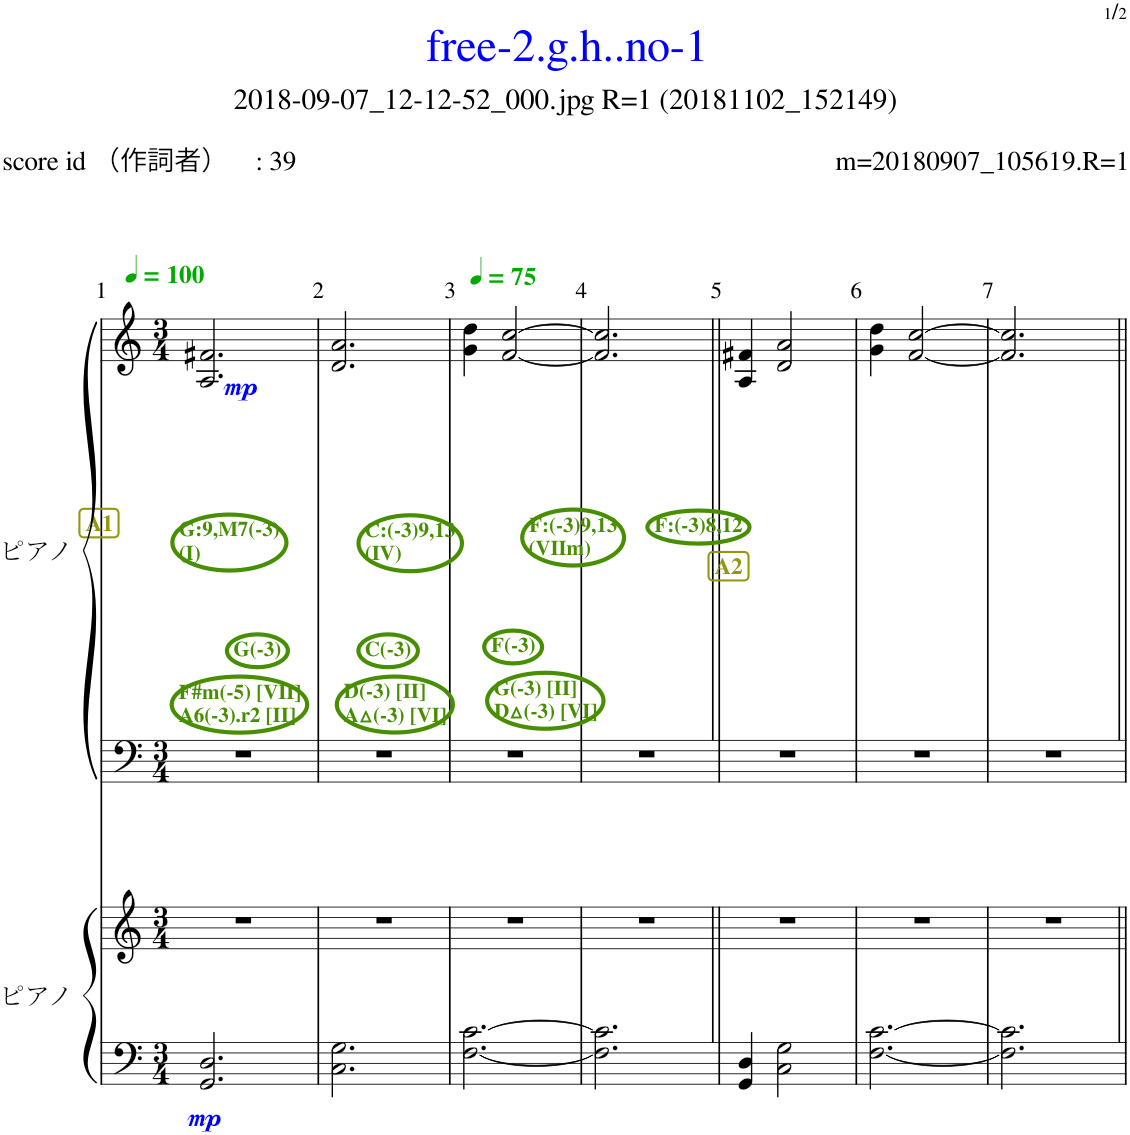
**kern	**kern	**dynam	**kern	**kern	**dynam
*part2	*part2	*part2	*part1	*part1	*part1
*staff4	*staff3	*staff3/4	*staff2	*staff1	*staff1/2
*I"ピアノ	*	*	*I"ピアノ	*	*
*clefF4	*clefG2	*	*clefF4	*clefG2	*
*k[]	*k[]	*	*k[]	*k[]	*
*M3/4	*M3/4	*	*M3/4	*M3/4	*
*MM100	*MM100	*	*MM100	*MM100	*
!!LO:REH:place=s1:b:B:cj:color=#91980E:fs=11:t=A1
=1	=1	=1	=1	=1	=1
!	!	!	!	!LO:TX:b:B:color=#478E00:t=G&colon;9,M7(-3)	!
!	!	!	!	!LO:TX:b:t=(I)	!
!	!	!	!	!LO:TX:b:B:color=#478E00:t=G(-3)	!
!	!	!	!	!LO:TX:b:B:color=#478E00:t=F#m(-5) [Ⅶ]	!
!	!	!	!	!LO:TX:b:t=A6(-3).r2 [II]	!
!	!	!LO:DY:b=2	!	!	!LO:DY:b
2.GG/ 2.D/	2.r	mp	2.r	2.A/ 2.f#X/	mp
=2	=2	=2	=2	=2	=2
!	!	!	!	!LO:TX:b:B:color=#478E00:t=C&colon;(-3)9,13	!
!	!	!	!	!LO:TX:b:t=(Ⅳ)	!
!	!	!	!	!LO:TX:b:B:color=#478E00:t=C(-3)	!
!	!	!	!	!LO:TX:b:B:color=#478E00:t=D(-3) [II]	!
!	!	!	!	!LO:TX:b:t=A△(-3) [Ⅵ]	!
2.C\ 2.G\	2.r	.	2.r	2.d/ 2.a/	.
=3	=3	=3	=3	=3	=3
*	*	*	*	*MM75	*
!	!	!	!	!LO:TX:b:B:color=#478E00:t=F&colon;(-3)9,13	!
!	!	!	!	!LO:TX:b:t=(Ⅶm)	!
!	!	!	!	!LO:TX:b:B:color=#478E00:t=F(-3)	!
!	!	!	!	!LO:TX:b:B:color=#478E00:t=G(-3) [II]	!
!	!	!	!	!LO:TX:b:t=D△(-3) [Ⅵ]	!
[2.F\ [2.c\	2.r	.	2.r	4g\ 4dd\	.
!	!	!	!	!LO:TX:b:B:color=#478E00:t=F&colon;(-3)8,12	!
.	.	.	.	[2f/ [2cc/	.
=4	=4	=4	=4	=4	=4
2.F\] 2.c\]	2.r	.	2.r	2.f/] 2.cc/]	.
!!LO:REH:place=s1:b:B:cj:color=#91980E:fs=11:t=A2
=5||	=5||	=5||	=5||	=5||	=5||
4GG/ 4D/	2.r	.	2.r	4A/ 4f#X/	.
2C\ 2G\	.	.	.	2d/ 2a/	.
=6	=6	=6	=6	=6	=6
[2.F\ [2.c\	2.r	.	2.r	4g\ 4dd\	.
.	.	.	.	[2f/ [2cc/	.
=7	=7	=7	=7	=7	=7
2.F\] 2.c\]	2.r	.	2.r	2.f/] 2.cc/]	.
=||	=||	=||	=||	=||	=||
*-	*-	*-	*-	*-	*-
